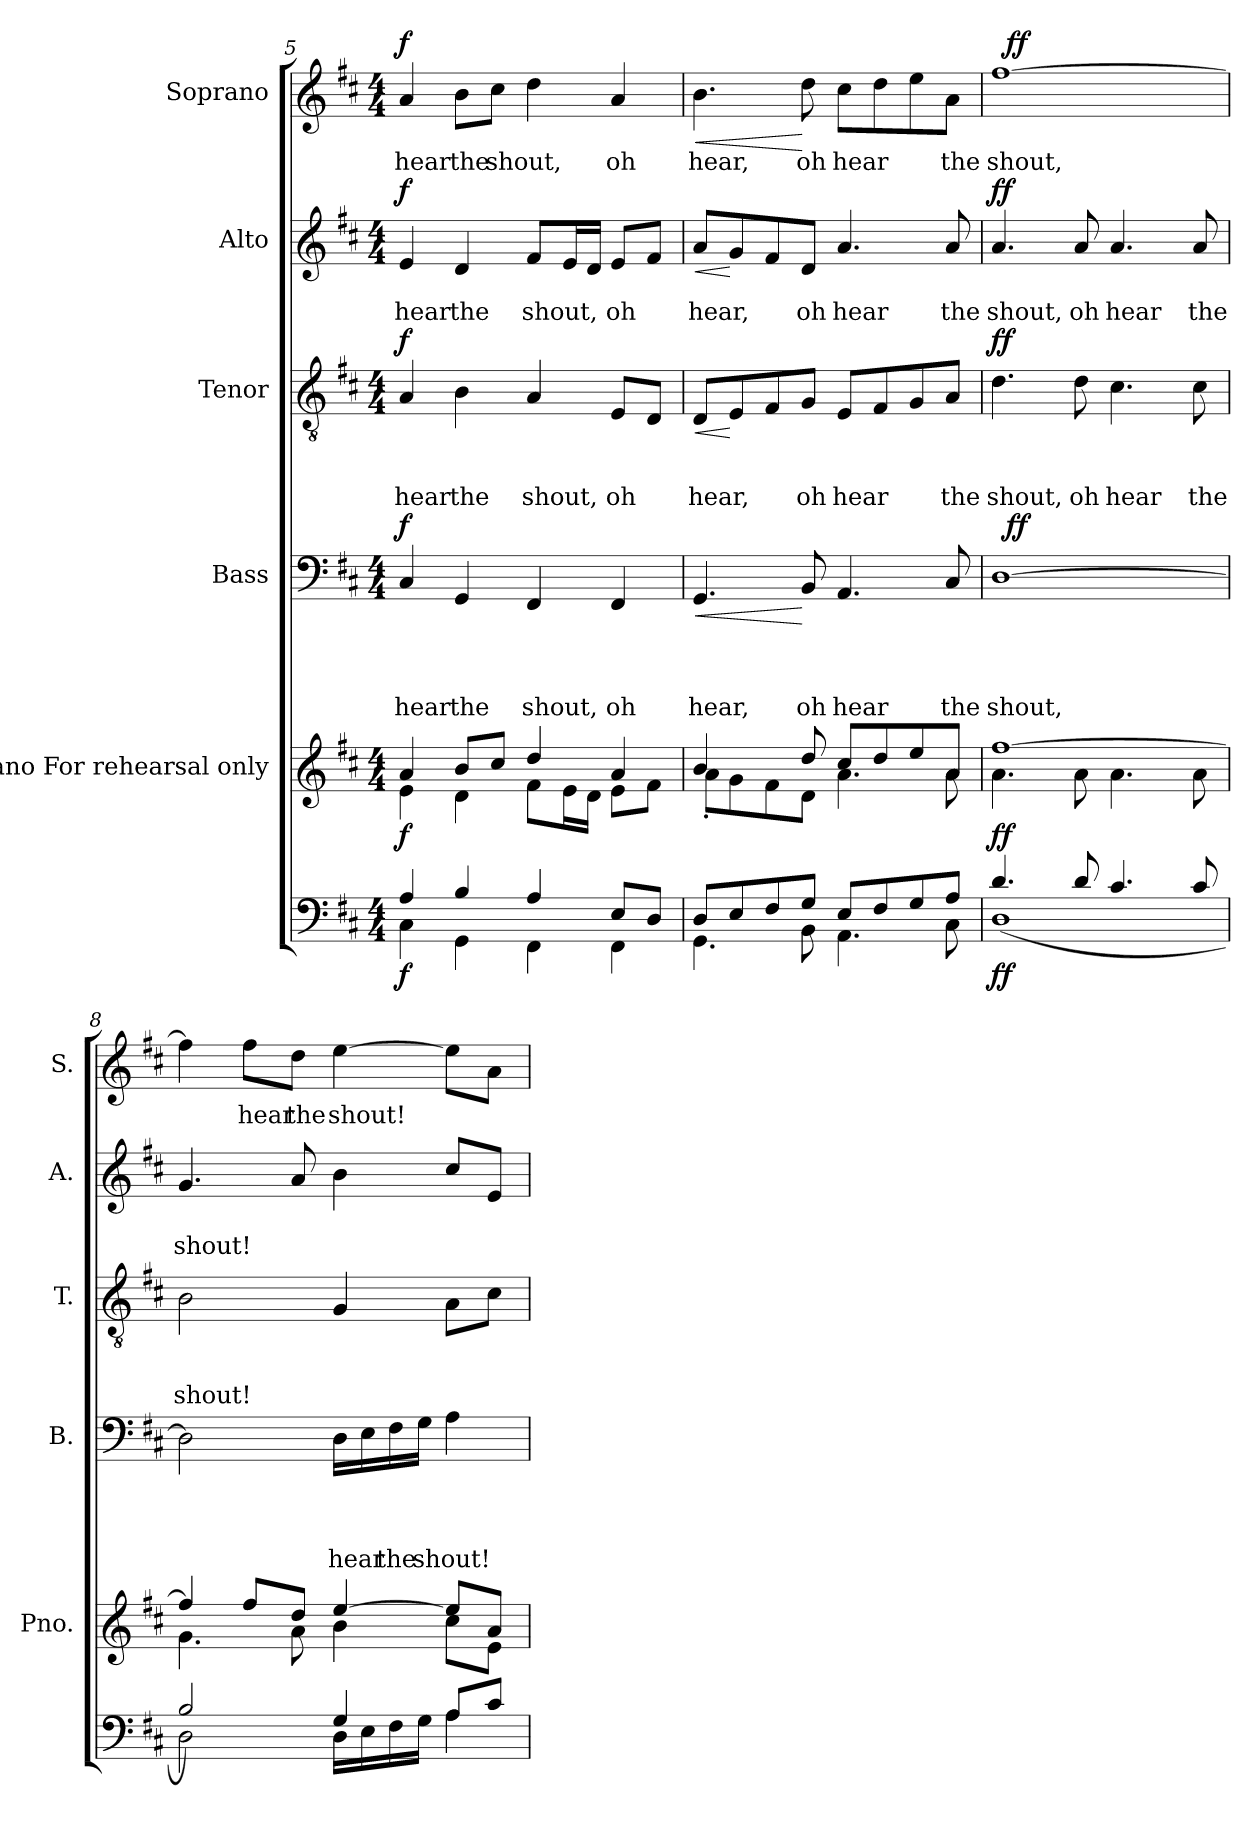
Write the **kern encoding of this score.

**kern	**dynam	**kern	**dynam	**kern	**text	**text	**text	**text	**dynam	**kern	**text	**text	**text	**dynam	**kern	**text	**text	**dynam	**kern	**text	**dynam
*part6	*part6	*part5	*part5	*part4	*part4	*part4	*part4	*part4	*part4	*part3	*part3	*part3	*part3	*part3	*part2	*part2	*part2	*part2	*part1	*part1	*part1
*staff6	*staff6	*staff5	*staff5	*staff4	*staff4	*staff4	*staff4	*staff4	*staff4	*staff3	*staff3	*staff3	*staff3	*staff3	*staff2	*staff2	*staff2	*staff2	*staff1	*staff1	*staff1
*	*	*I"Piano For rehearsal only	*	*I"Bass	*	*	*	*	*	*I"Tenor	*	*	*	*	*I"Alto	*	*	*	*I"Soprano	*	*
*	*	*I'Pno.	*	*I'B.	*	*	*	*	*	*I'T.	*	*	*	*	*I'A.	*	*	*	*I'S.	*	*
!!LO:LB:g=z
*clefF4	*	*clefG2	*	*clefF4	*	*	*	*	*	*clefGv2	*	*	*	*	*clefG2	*	*	*	*clefG2	*	*
*k[f#c#]	*	*k[f#c#]	*	*k[f#c#]	*	*	*	*	*	*k[f#c#]	*	*	*	*	*k[f#c#]	*	*	*	*k[f#c#]	*	*
*D:	*	*D:	*	*D:	*	*	*	*	*	*D:	*	*	*	*	*D:	*	*	*	*D:	*	*
*M4/4	*	*M4/4	*	*M4/4	*	*	*	*	*	*M4/4	*	*	*	*	*M4/4	*	*	*	*M4/4	*	*
=5	=5	=5	=5	=5	=5	=5	=5	=5	=5	=5	=5	=5	=5	=5	=5	=5	=5	=5	=5	=5	=5
*^	*	*^	*	*	*	*	*	*	*	*	*	*	*	*	*	*	*	*	*	*	*
!	!	!LO:DY:b	!	!	!LO:DY:b	!	!	!	!	!LO:LY:b	!LO:DY:b	!	!	!	!LO:LY:b	!LO:DY:b	!	!	!LO:LY:b	!LO:DY:b	!	!LO:LY:b	!LO:DY:b
4A/	4C#\	f	4a/	4e\	f	4C#/	.	.	.	hear	f	4A/	.	.	hear	f	4e/	.	hear	f	4a/	hear	f
!	!	!	!	!	!	!	!	!	!	!LO:LY:b	!	!	!	!	!LO:LY:b	!	!	!	!LO:LY:b	!	!	!LO:LY:b	!
4B/	4GG\	.	8b/L	4d\	.	4GG/	.	.	.	the	.	4B\	.	.	the	.	4d/	.	the	.	8b\L	the	.
!	!	!	!	!	!	!	!	!	!	!	!	!	!	!	!	!	!	!	!	!	!	!LO:LY:b	!
.	.	.	8cc#/J	.	.	.	.	.	.	.	.	.	.	.	.	.	.	.	.	.	8cc#\J	shout,	.
!	!	!	!	!	!	!	!	!	!	!LO:LY:b	!	!	!	!	!LO:LY:b	!	!	!	!LO:LY:b	!	!	!	!
4A/	4FF#\	.	4dd/	8f#\L	.	4FF#/	.	.	.	shout,	.	4A/	.	.	shout,	.	8f#/L	.	shout,	.	4dd\	.	.
.	.	.	.	16e\L	.	.	.	.	.	.	.	.	.	.	.	.	16e/L	.	.	.	.	.	.
.	.	.	.	16d\JJ	.	.	.	.	.	.	.	.	.	.	.	.	16d/JJ	.	.	.	.	.	.
!	!	!	!	!	!	!	!	!	!	!LO:LY:b	!	!	!	!	!LO:LY:b	!	!	!	!LO:LY:b	!	!	!LO:LY:b	!
8E/L	4FF#\	.	4a/	8e\L	.	4FF#/	.	.	.	oh	.	8E/L	.	.	oh	.	8e/L	.	oh	.	4a/	oh	.
8D/J	.	.	.	8f#\J	.	.	.	.	.	.	.	8D/J	.	.	.	.	8f#/J	.	.	.	.	.	.
=6	=6	=6	=6	=6	=6	=6	=6	=6	=6	=6	=6	=6	=6	=6	=6	=6	=6	=6	=6	=6	=6	=6	=6
!	!	!	!	!	!	!	!	!	!	!LO:LY:b	!LO:HP:b	!	!	!	!LO:LY:b	!LO:HP:b	!	!	!LO:LY:b	!LO:HP:b	!	!LO:LY:b	!LO:HP:b
8D/L	4.GG\	.	4b/	8a'<\L	.	4.GG/	.	.	.	hear,	<	8D/L	.	.	hear,	<	8a/L	.	hear,	<	4.b\	hear,	<
8E/	.	.	.	8g\	.	.	.	.	.	.	.	8E/	.	.	.	[	8g/	.	.	[	.	.	.
8F#/	.	.	8ryy	8f#\	.	.	.	.	.	.	.	8F#/	.	.	.	.	8f#/	.	.	.	.	.	.
!	!	!	!	!	!	!	!	!	!	!LO:LY:b	!	!	!	!	!LO:LY:b	!	!	!	!LO:LY:b	!	!	!LO:LY:b	!
8G/J	8BB\	.	8dd/	8d\J	.	8BB/	.	.	.	oh	[	8G/J	.	.	oh	.	8d/J	.	oh	.	8dd\	oh	[
!	!	!	!	!	!	!	!	!	!	!LO:LY:b	!	!	!	!	!LO:LY:b	!	!	!	!LO:LY:b	!	!	!LO:LY:b	!
8E/L	4.AA\	.	8cc#/L	4.a\	.	4.AA/	.	.	.	hear	.	8E/L	.	.	hear	.	4.a/	.	hear	.	8cc#\L	hear	.
8F#/	.	.	8dd/	.	.	.	.	.	.	.	.	8F#/	.	.	.	.	.	.	.	.	8dd\	.	.
8G/	.	.	8ee/	.	.	.	.	.	.	.	.	8G/	.	.	.	.	.	.	.	.	8ee\	.	.
!	!	!	!	!	!	!	!	!	!	!LO:LY:b	!	!	!	!	!LO:LY:b	!	!	!	!LO:LY:b	!	!	!LO:LY:b	!
8A/J	8C#\	.	8a/J	8a\	.	8C#/	.	.	.	the	.	8A/J	.	.	the	.	8a/	.	the	.	8a\J	the	.
=7	=7	=7	=7	=7	=7	=7	=7	=7	=7	=7	=7	=7	=7	=7	=7	=7	=7	=7	=7	=7	=7	=7	=7
!	!	!LO:DY:b	!	!	!LO:DY:b	!	!	!	!	!LO:LY:b	!	!	!	!	!LO:LY:b	!LO:DY:b	!	!	!LO:LY:b	!LO:DY:b	!	!LO:LY:b	!
*	*	*	*	*	*	*^	*	*	*	*	*	*	*	*	*	*	*	*	*	*	*^	*	*
4.d/	(<1D	ff	[>1ff#	4.a\	ff	[>1D	32ryy	.	.	.	shout,	.	4.d\	.	.	shout,	ff	4.a/	.	shout,	ff	[>1ff#	32ryy	shout,	.
!	!	!	!	!	!	!	!	!	!	!	!	!LO:DY:b	!	!	!	!	!	!	!	!	!	!	!	!	!LO:DY:b
.	.	.	.	.	.	.	2ryy	.	.	.	.	ff	.	.	.	.	.	.	.	.	.	.	2ryy	.	ff
!	!	!	!	!	!	!	!	!	!	!	!	!	!	!	!	!LO:LY:b	!	!	!	!LO:LY:b	!	!	!	!	!
8d/	.	.	.	8a\	.	.	.	.	.	.	.	.	8d\	.	.	oh	.	8a/	.	oh	.	.	.	.	.
!	!	!	!	!	!	!	!	!	!	!	!	!	!	!	!	!LO:LY:b	!	!	!	!LO:LY:b	!	!	!	!	!
4.c#/	.	.	.	4.a\	.	.	.	.	.	.	.	.	4.c#\	.	.	hear	.	4.a/	.	hear	.	.	.	.	.
.	.	.	.	.	.	.	4...ryy	.	.	.	.	.	.	.	.	.	.	.	.	.	.	.	4...ryy	.	.
!	!	!	!	!	!	!	!	!	!	!	!	!	!	!	!	!LO:LY:b	!	!	!	!LO:LY:b	!	!	!	!	!
8c#/	.	.	.	8a\	.	.	.	.	.	.	.	.	8c#\	.	.	the	.	8a/	.	the	.	.	.	.	.
=8	=8	=8	=8	=8	=8	=8	=8	=8	=8	=8	=8	=8	=8	=8	=8	=8	=8	=8	=8	=8	=8	=8	=8	=8	=8
!	!	!	!	!	!	!	!	!	!	!	!	!	!	!	!	!LO:LY:b	!	!	!	!LO:LY:b	!	!	!	!	!
*	*	*	*	*	*	*v	*v	*	*	*	*	*	*	*	*	*	*	*	*	*	*	*v	*v	*	*
2B/)	2D\	.	4ff#/]	4.g\	.	2D\]	.	.	.	.	.	2B\	.	.	shout!	.	4.g/	.	shout!	.	4ff#\]	.	.
!	!	!	!	!	!	!	!	!	!	!	!	!	!	!	!	!	!	!	!	!	!	!LO:LY:b	!
.	.	.	8ff#/L	.	.	.	.	.	.	.	.	.	.	.	.	.	.	.	.	.	8ff#\L	hear	.
!	!	!	!	!	!	!	!	!	!	!	!	!	!	!	!	!	!	!	!	!	!	!LO:LY:b	!
.	.	.	8dd/J	8a\	.	.	.	.	.	.	.	.	.	.	.	.	8a/	.	.	.	8dd\J	the	.
!	!	!	!	!	!	!	!	!	!	!LO:LY:b	!	!	!	!	!	!	!	!	!	!	!	!LO:LY:b	!
4G/	16D\LL	.	[>4ee/	4b\	.	16D\LL	.	.	.	hear	.	4G/	.	.	.	.	4b\	.	.	.	[>4ee\	shout!	.
.	16E\	.	.	.	.	16E\	.	.	.	.	.	.	.	.	.	.	.	.	.	.	.	.	.
!	!	!	!	!	!	!	!	!	!	!LO:LY:b	!	!	!	!	!	!	!	!	!	!	!	!	!
.	16F#\	.	.	.	.	16F#\	.	.	.	the	.	.	.	.	.	.	.	.	.	.	.	.	.
!	!	!	!	!	!	!	!	!	!	!LO:LY:b	!	!	!	!	!	!	!	!	!	!	!	!	!
.	16G\JJ	.	.	.	.	16G\JJ	.	.	.	shout!	.	.	.	.	.	.	.	.	.	.	.	.	.
8A/L	4A\	.	8ee/L]	8cc#\L	.	4A\	.	.	.	.	.	8A\L	.	.	.	.	8cc#/L	.	.	.	8ee\L]	.	.
8c#/J	.	.	8a/J	8e\J	.	.	.	.	.	.	.	8c#\J	.	.	.	.	8e/J	.	.	.	8a\J	.	.
*v	*v	*	*	*	*	*	*	*	*	*	*	*	*	*	*	*	*	*	*	*	*	*	*
*	*	*v	*v	*	*	*	*	*	*	*	*	*	*	*	*	*	*	*	*	*	*	*
=	=	=	=	=	=	=	=	=	=	=	=	=	=	=	=	=	=	=	=	=	=
*-	*-	*-	*-	*-	*-	*-	*-	*-	*-	*-	*-	*-	*-	*-	*-	*-	*-	*-	*-	*-	*-
